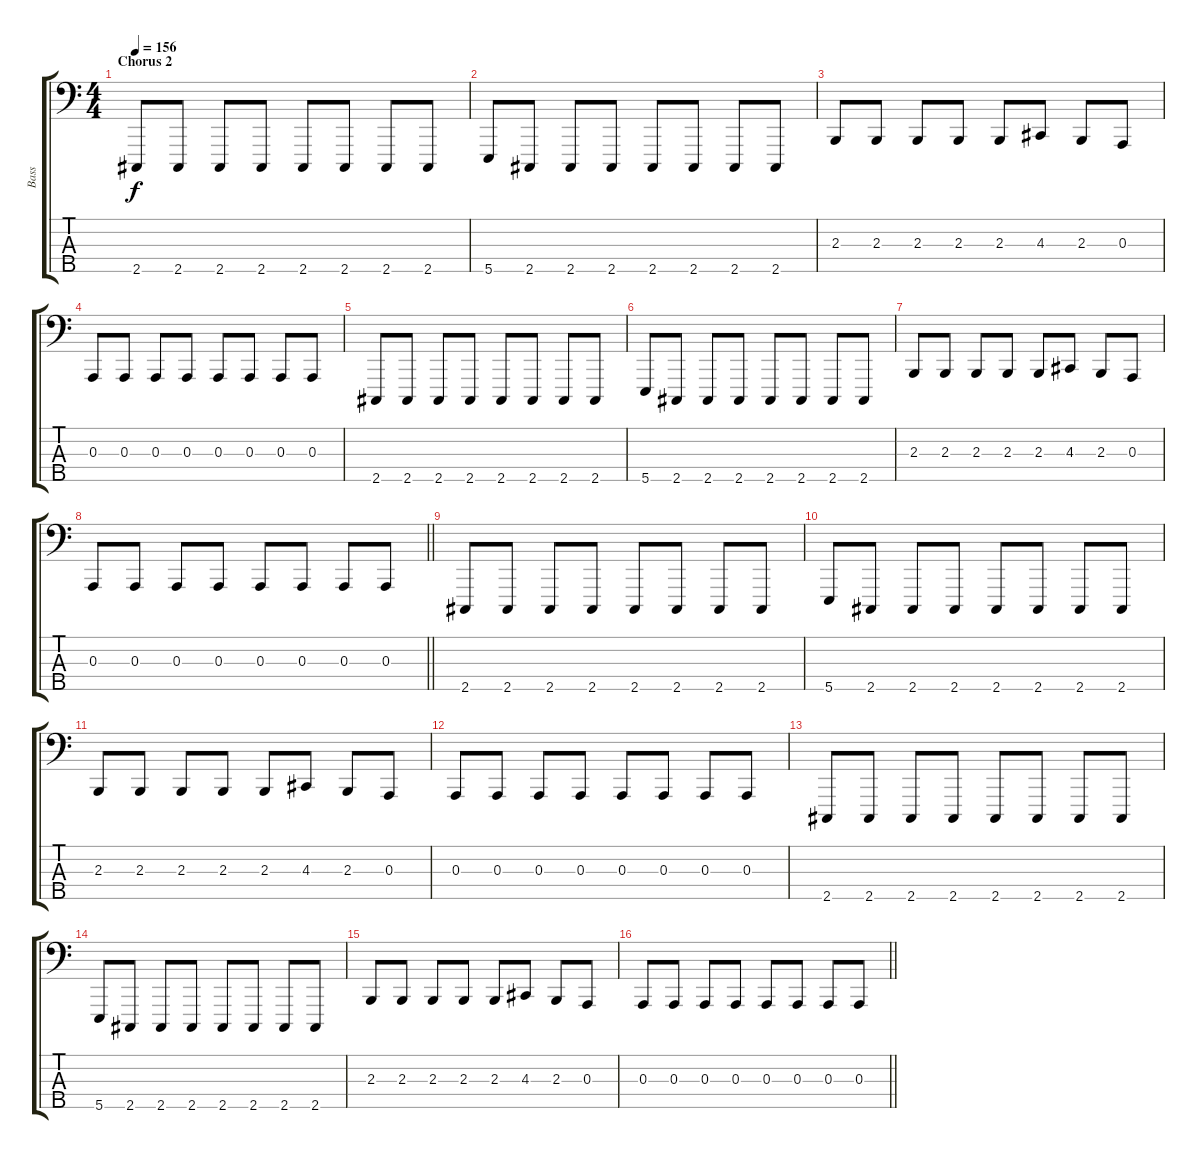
\track ("Bass" "Bass") {instrument lead8bassandlead}
\staff {score tabs}
\tuning (G2 D2 A1 E1 B0) {hide}
\ts (4 4)
\section ("" "Chorus 2")
\tempo 156
\clef f4
\ks c
2.5.8{dy f} 2.5.8 2.5.8 2.5.8 2.5.8 2.5.8 2.5.8 2.5.8 |
5.5.8 2.5.8 2.5.8 2.5.8 2.5.8 2.5.8 2.5.8 2.5.8 |
2.3.8 2.3.8 2.3.8 2.3.8 2.3.8 4.3.8 2.3.8 0.3.8 |
0.3.8 0.3.8 0.3.8 0.3.8 0.3.8 0.3.8 0.3.8 0.3.8 |
2.5.8 2.5.8 2.5.8 2.5.8 2.5.8 2.5.8 2.5.8 2.5.8 |
5.5.8 2.5.8 2.5.8 2.5.8 2.5.8 2.5.8 2.5.8 2.5.8 |
2.3.8 2.3.8 2.3.8 2.3.8 2.3.8 4.3.8 2.3.8 0.3.8 |
\barLineRight lightlight
0.3.8 0.3.8 0.3.8 0.3.8 0.3.8 0.3.8 0.3.8 0.3.8 |
2.5.8 2.5.8 2.5.8 2.5.8 2.5.8 2.5.8 2.5.8 2.5.8 |
5.5.8 2.5.8 2.5.8 2.5.8 2.5.8 2.5.8 2.5.8 2.5.8 |
2.3.8 2.3.8 2.3.8 2.3.8 2.3.8 4.3.8 2.3.8 0.3.8 |
0.3.8 0.3.8 0.3.8 0.3.8 0.3.8 0.3.8 0.3.8 0.3.8 |
2.5.8 2.5.8 2.5.8 2.5.8 2.5.8 2.5.8 2.5.8 2.5.8 |
5.5.8 2.5.8 2.5.8 2.5.8 2.5.8 2.5.8 2.5.8 2.5.8 |
2.3.8 2.3.8 2.3.8 2.3.8 2.3.8 4.3.8 2.3.8 0.3.8 |
\barLineRight lightlight
0.3.8 0.3.8 0.3.8 0.3.8 0.3.8 0.3.8 0.3.8 0.3.8
